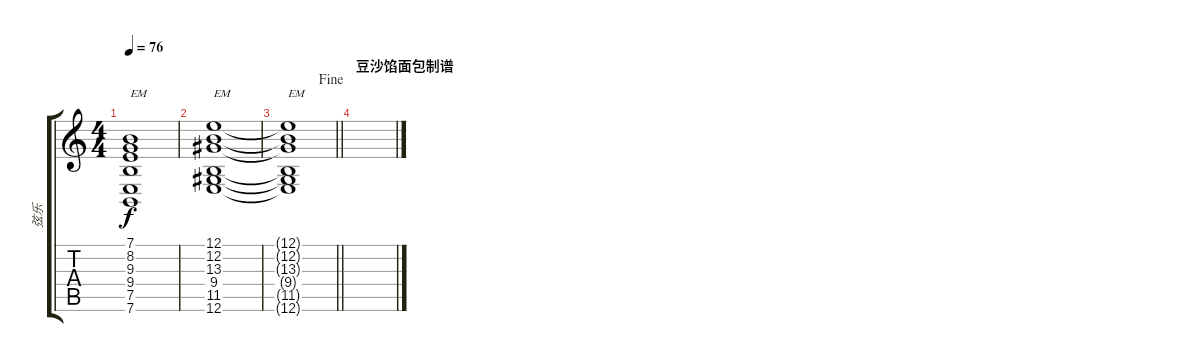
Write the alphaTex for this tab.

\track ("弦乐" "弦乐") {instrument tremolostrings}
\staff {score tabs}
\tuning (E4 B3 G3 D3 A2 E2) {hide}
\ts (4 4)
\tempo 76
\clef g2
\ks c
(7.1 8.2 9.3 9.4 7.5 7.6).1{txt "EM" dy f} |
(12.1 12.2 13.3 9.4 11.5 12.6).1{txt "EM"} |
\jump fine
\barLineRight lightlight
(12.1{t} 12.2{t} 13.3{t} 9.4{t} 11.5{t} 12.6{t}).1{txt "EM"} |
\section ("" "豆沙馅面包制谱")
